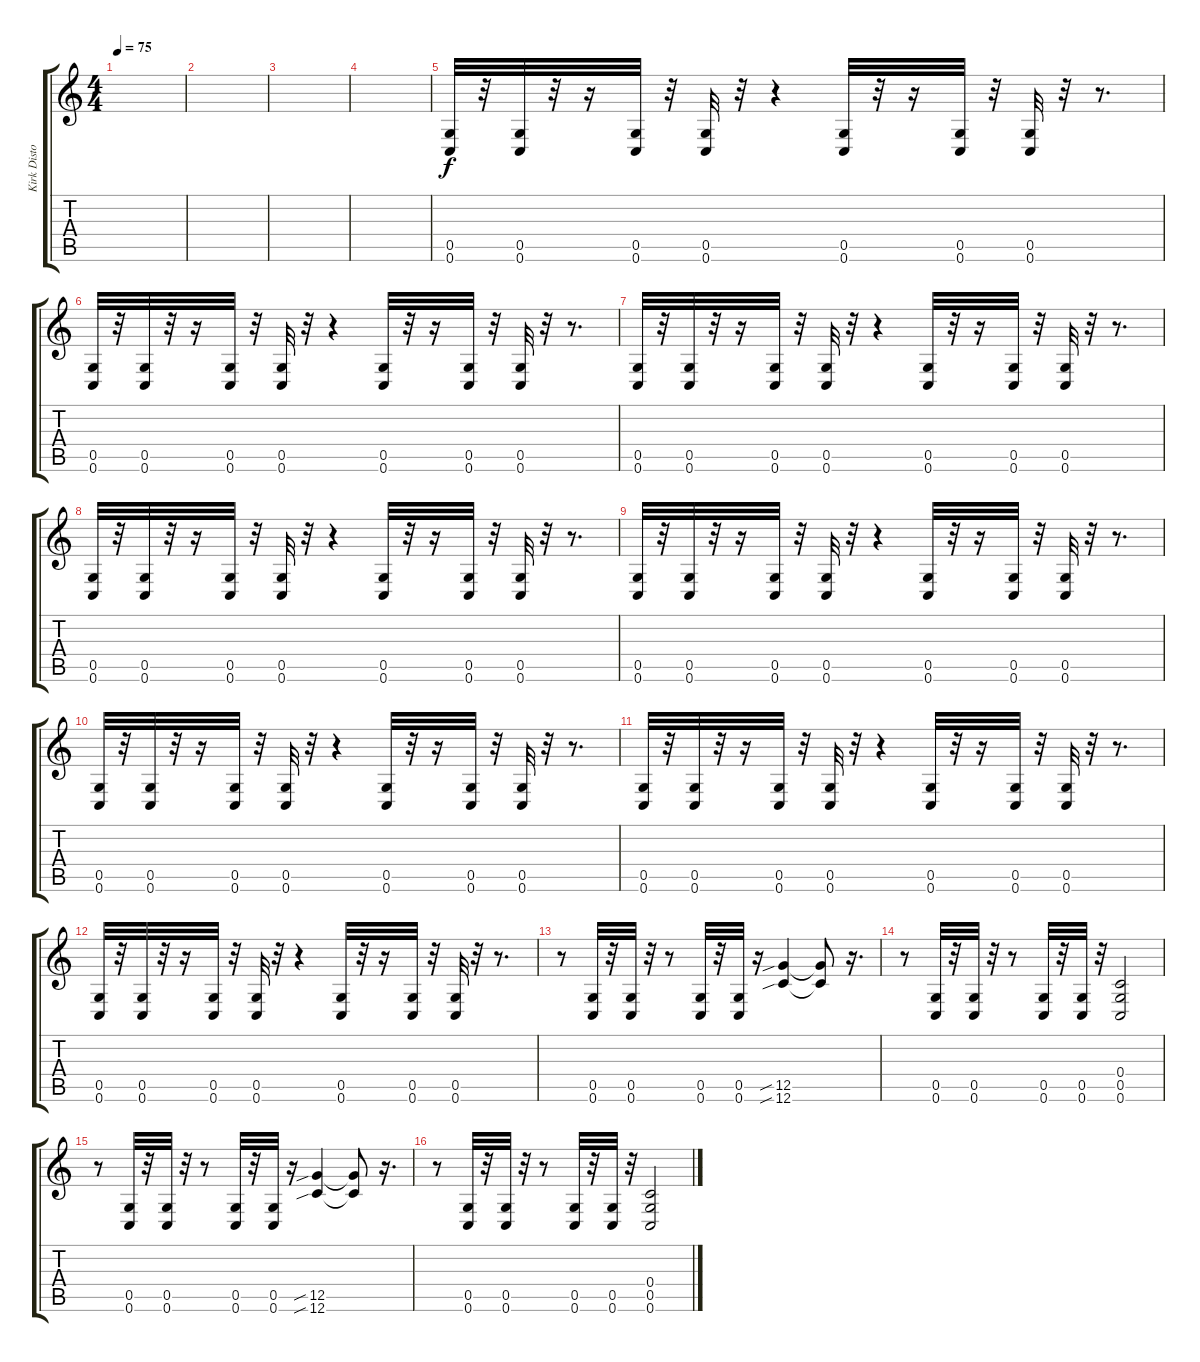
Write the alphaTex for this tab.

\track ("Kirk Distortion" "Kirk Disto") {instrument distortionguitar}
\staff {score tabs}
\tuning (D4 A3 F3 C3 G2 C2) {hide}
\ts (4 4)
\tempo 75
\clef g2
\ks c
|
|
|
|
(0.5 0.6).32 r.32 (0.5 0.6).32 r.32 r.16 (0.5 0.6).32 r.32 (0.5 0.6).32 r.32 r.4 (0.5 0.6).32 r.32 r.16 (0.5 0.6).32 r.32 (0.5 0.6).32 r.32 r.8{d} |
(0.5 0.6).32 r.32 (0.5 0.6).32 r.32 r.16 (0.5 0.6).32 r.32 (0.5 0.6).32 r.32 r.4 (0.5 0.6).32 r.32 r.16 (0.5 0.6).32 r.32 (0.5 0.6).32 r.32 r.8{d} |
(0.5 0.6).32 r.32 (0.5 0.6).32 r.32 r.16 (0.5 0.6).32 r.32 (0.5 0.6).32 r.32 r.4 (0.5 0.6).32 r.32 r.16 (0.5 0.6).32 r.32 (0.5 0.6).32 r.32 r.8{d} |
(0.5 0.6).32 r.32 (0.5 0.6).32 r.32 r.16 (0.5 0.6).32 r.32 (0.5 0.6).32 r.32 r.4 (0.5 0.6).32 r.32 r.16 (0.5 0.6).32 r.32 (0.5 0.6).32 r.32 r.8{d} |
(0.5 0.6).32 r.32 (0.5 0.6).32 r.32 r.16 (0.5 0.6).32 r.32 (0.5 0.6).32 r.32 r.4 (0.5 0.6).32 r.32 r.16 (0.5 0.6).32 r.32 (0.5 0.6).32 r.32 r.8{d} |
(0.5 0.6).32 r.32 (0.5 0.6).32 r.32 r.16 (0.5 0.6).32 r.32 (0.5 0.6).32 r.32 r.4 (0.5 0.6).32 r.32 r.16 (0.5 0.6).32 r.32 (0.5 0.6).32 r.32 r.8{d} |
(0.5 0.6).32 r.32 (0.5 0.6).32 r.32 r.16 (0.5 0.6).32 r.32 (0.5 0.6).32 r.32 r.4 (0.5 0.6).32 r.32 r.16 (0.5 0.6).32 r.32 (0.5 0.6).32 r.32 r.8{d} |
(0.5 0.6).32 r.32 (0.5 0.6).32 r.32 r.16 (0.5 0.6).32 r.32 (0.5 0.6).32 r.32 r.4 (0.5 0.6).32 r.32 r.16 (0.5 0.6).32 r.32 (0.5 0.6).32 r.32 r.8{d} |
r.8 (0.5 0.6).32 r.32 (0.5 0.6).32 r.32 r.8 (0.5 0.6).32 r.32 (0.5 0.6).32 r.16 (12.5{sib} 12.6{sib}).4 (12.5{t} 12.6{t}).8 r.16{d} |
r.8 (0.5 0.6).32 r.32 (0.5 0.6).32 r.32 r.8 (0.5 0.6).32 r.32 (0.5 0.6).32 r.32 (0.4 0.5 0.6).2 |
r.8 (0.5 0.6).32 r.32 (0.5 0.6).32 r.32 r.8 (0.5 0.6).32 r.32 (0.5 0.6).32 r.16 (12.5{sib} 12.6{sib}).4 (12.5{t} 12.6{t}).8 r.16{d} |
r.8 (0.5 0.6).32 r.32 (0.5 0.6).32 r.32 r.8 (0.5 0.6).32 r.32 (0.5 0.6).32 r.32 (0.4 0.5 0.6).2
